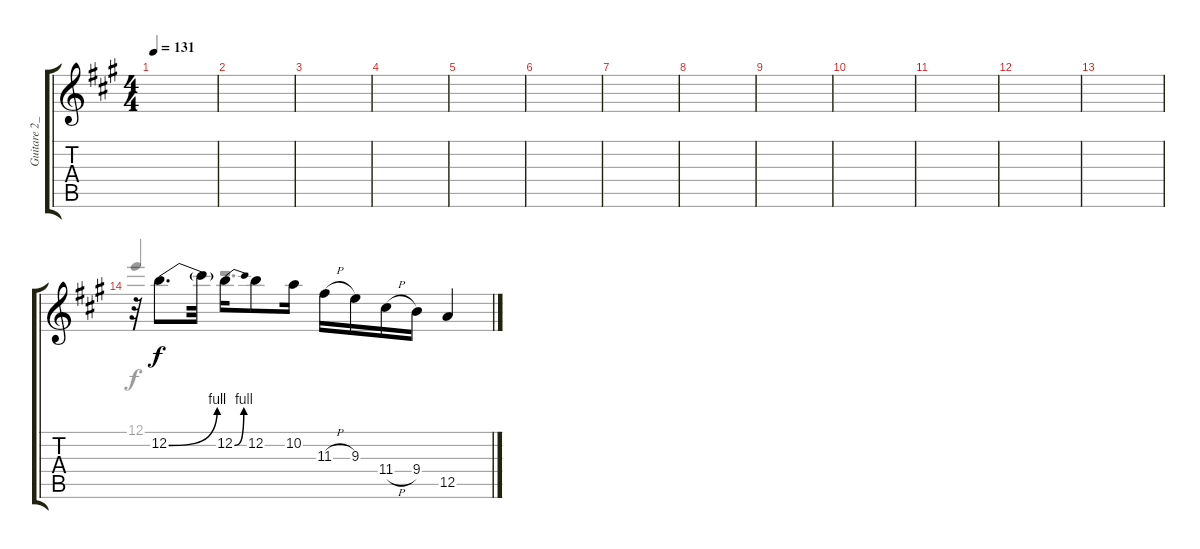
\track ("Guitare 2_2" "Guitare 2_") {instrument overdrivenguitar}
\staff {score tabs}
\tuning (E4 B3 G3 D3 A2 E2) {hide}
\voice
\ts (4 4)
\tempo 131
\clef g2
\ks a
|
|
|
|
|
|
|
|
|
|
|
|
|
r.32 12.2{be (bend 0 0 60 4)}.8{d beam Down} 12.2{t}.32{beam Down} 12.2{be (bend 0 0 60 4)}.16{beam Down} 12.2.8{beam Down} 10.2.16{beam Down} 11.3{h}.16{beam Down} 9.3.16{beam Down} 11.4{h}.16{beam Down} 9.4.16{beam Down} 12.5.4 |
|
\voice
\clef g2
\ottava regular
\simile none
\ks a
|
|
|
|
|
|
|
|
|
|
|
|
|
12.1.4{beam Up} r.2{d} |
|
